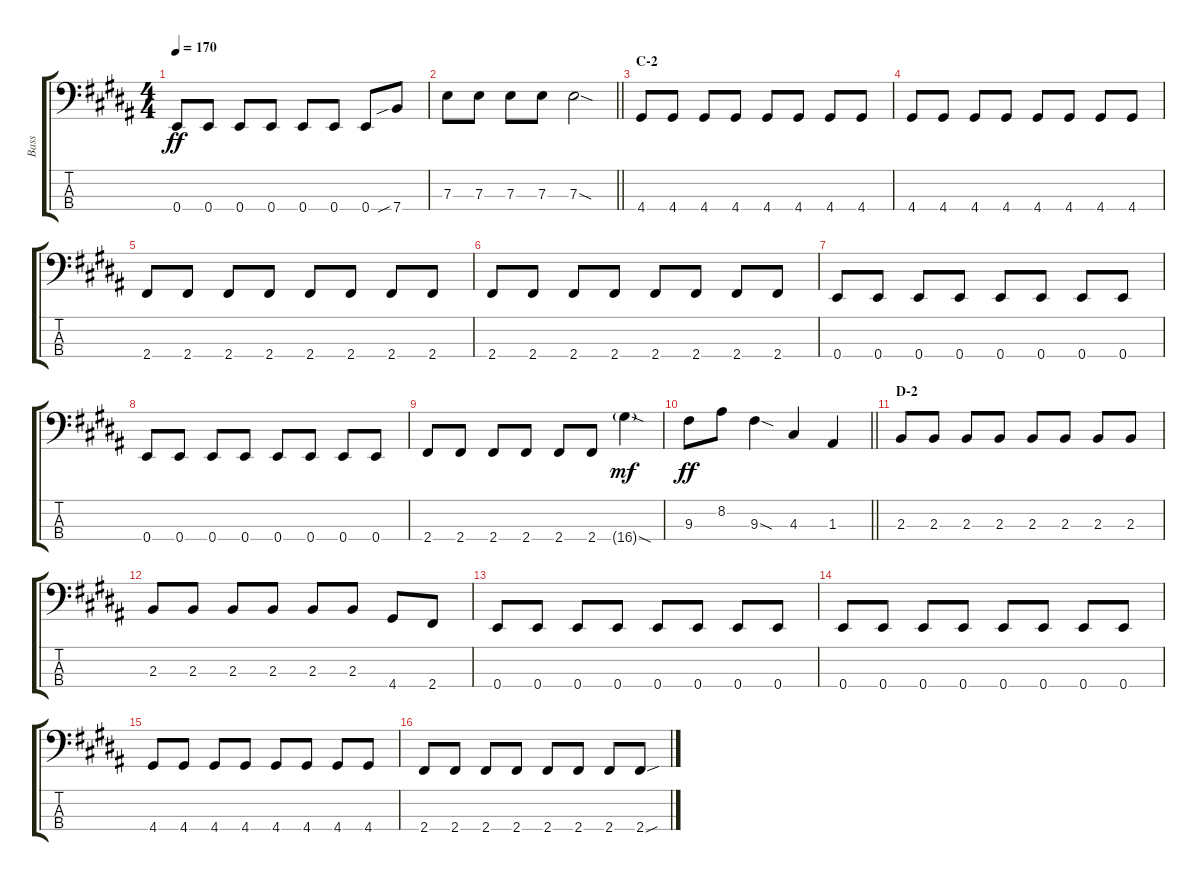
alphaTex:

\track ("Bass" "Bass") {instrument electricbasspick}
\staff {score tabs}
\tuning (G2 D2 A1 E1) {hide}
\ts (4 4)
\tempo 170
\clef f4
\ks b
0.4.8{dy ff} 0.4.8 0.4.8 0.4.8 0.4.8 0.4.8 0.4.8 7.4{sib}.8 |
\barLineRight lightlight
7.3.8 7.3.8 7.3.8 7.3.8 7.3{sod}.2 |
\section ("" "C-2")
4.4.8 4.4.8 4.4.8 4.4.8 4.4.8 4.4.8 4.4.8 4.4.8 |
4.4.8 4.4.8 4.4.8 4.4.8 4.4.8 4.4.8 4.4.8 4.4.8 |
2.4.8 2.4.8 2.4.8 2.4.8 2.4.8 2.4.8 2.4.8 2.4.8 |
2.4.8 2.4.8 2.4.8 2.4.8 2.4.8 2.4.8 2.4.8 2.4.8 |
0.4.8 0.4.8 0.4.8 0.4.8 0.4.8 0.4.8 0.4.8 0.4.8 |
0.4.8 0.4.8 0.4.8 0.4.8 0.4.8 0.4.8 0.4.8 0.4.8 |
2.4.8 2.4.8 2.4.8 2.4.8 2.4.8 2.4.8 16.4{sod g}.4{dy mf} |
\barLineRight lightlight
9.3.8{dy ff} 8.2.8 9.3{sod}.4 4.3.4 1.3.4 |
\section ("" "D-2")
2.3.8 2.3.8 2.3.8 2.3.8 2.3.8 2.3.8 2.3.8 2.3.8 |
2.3.8 2.3.8 2.3.8 2.3.8 2.3.8 2.3.8 4.4.8 2.4.8 |
0.4.8 0.4.8 0.4.8 0.4.8 0.4.8 0.4.8 0.4.8 0.4.8 |
0.4.8 0.4.8 0.4.8 0.4.8 0.4.8 0.4.8 0.4.8 0.4.8 |
4.4.8 4.4.8 4.4.8 4.4.8 4.4.8 4.4.8 4.4.8 4.4.8 |
2.4.8 2.4.8 2.4.8 2.4.8 2.4.8 2.4.8 2.4.8 2.4{sou}.8
